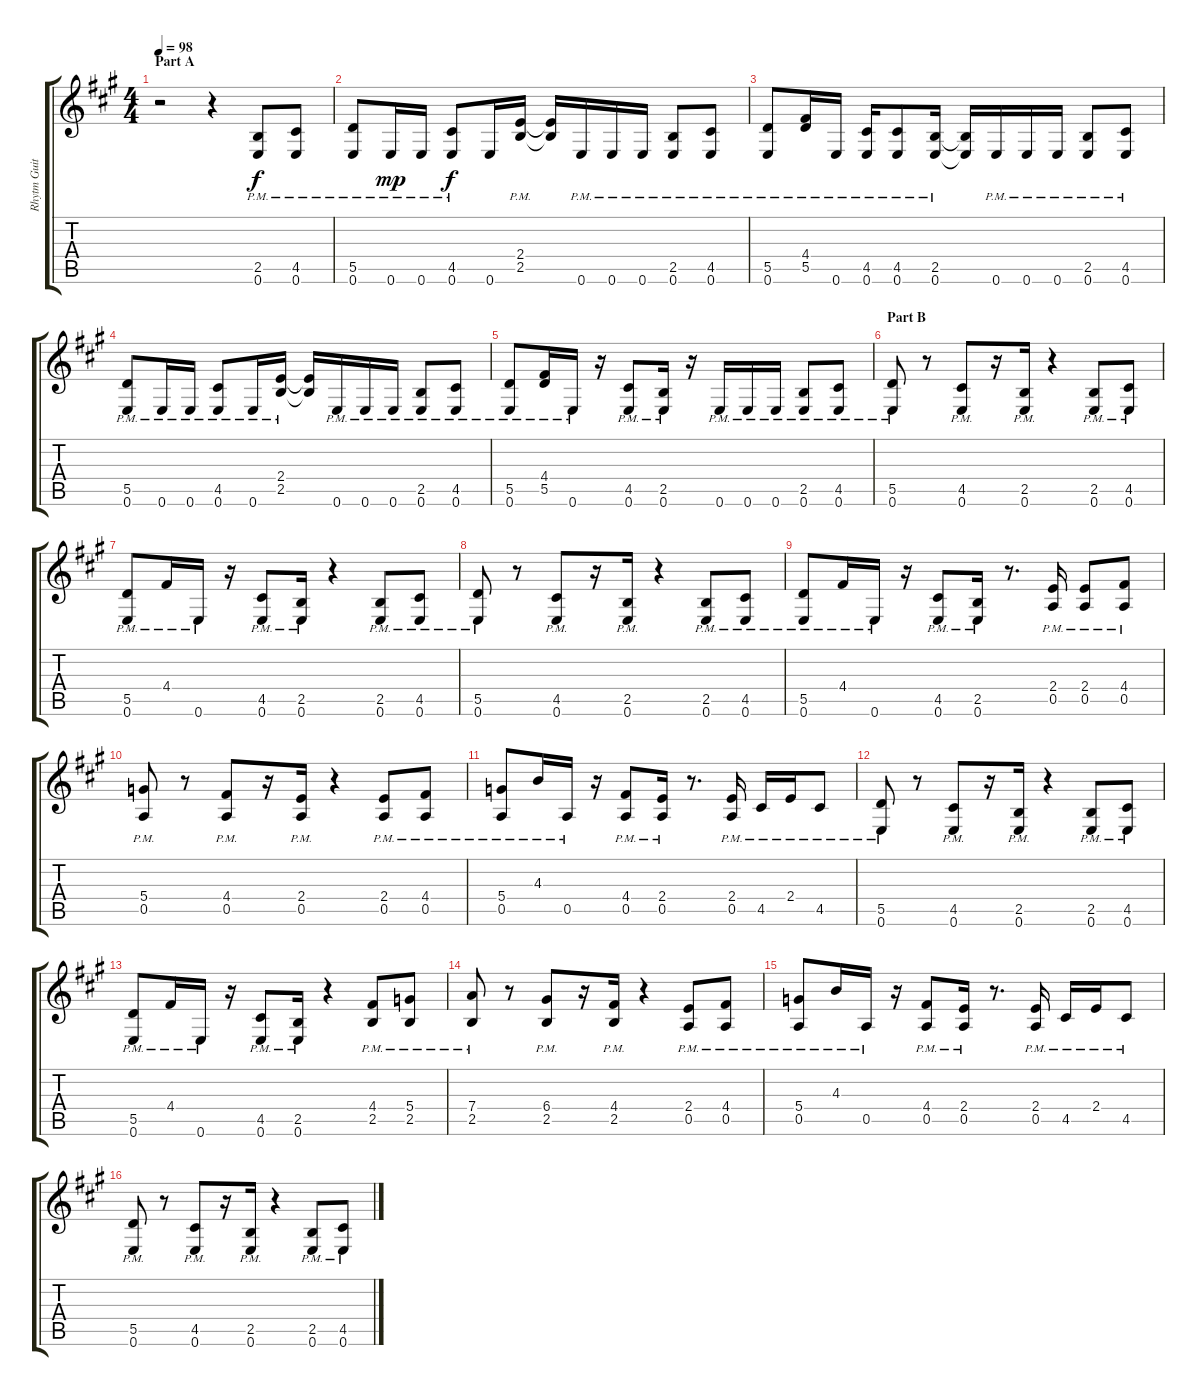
\track ("Rhytm Guitar" "Rhytm Guit") {instrument overdrivenguitar}
\staff {score tabs}
\tuning (E4 B3 G3 D3 A2 E2) {hide}
\ts (4 4)
\section ("" "Part A")
\tempo 98
\clef g2
\ks a
r.2{dy f instrument overdrivenguitar} r.4 (2.5{pm} 0.6{pm}).8 (4.5{pm} 0.6{pm}).8 |
(5.5{pm} 0.6{pm}).8 0.6{pm}.16{dy mp} 0.6{pm}.16 (4.5{pm} 0.6{pm}).8{dy f} 0.6.16 (2.4{pm} 2.5{pm}).16 (2.4{t} 2.5{t}).16 0.6{pm}.16 0.6{pm}.16 0.6{pm}.16 (2.5{pm} 0.6{pm}).8 (4.5{pm} 0.6{pm}).8 |
(5.5{pm} 0.6{pm}).8 (4.4{pm} 5.5{pm}).16 0.6{pm}.16 (4.5{pm} 0.6{pm}).16 (4.5{pm} 0.6{pm}).8 (2.5{pm} 0.6{pm}).16 (2.5{t} 0.6{t}).16 0.6{pm}.16 0.6{pm}.16 0.6{pm}.16 (2.5{pm} 0.6{pm}).8 (4.5{pm} 0.6{pm}).8 |
(5.5{pm} 0.6{pm}).8 0.6{pm}.16 0.6{pm}.16 (4.5{pm} 0.6{pm}).8 0.6{pm}.16 (2.4{pm} 2.5{pm}).16 (2.4{t} 2.5{t}).16 0.6{pm}.16 0.6{pm}.16 0.6{pm}.16 (2.5{pm} 0.6{pm}).8 (4.5{pm} 0.6{pm}).8 |
(5.5{pm} 0.6{pm}).8 (4.4{pm} 5.5{pm}).16 0.6{pm}.16 r.16 (4.5{pm} 0.6{pm}).8 (2.5{pm} 0.6{pm}).16 r.16 0.6{pm}.16 0.6{pm}.16 0.6{pm}.16 (2.5{pm} 0.6{pm}).8 (4.5{pm} 0.6{pm}).8 |
\section ("" "Part B")
(5.5{pm} 0.6{pm}).8 r.8 (4.5{pm} 0.6{pm}).8 r.16 (2.5{pm} 0.6{pm}).16 r.4 (2.5{pm} 0.6{pm}).8 (4.5{pm} 0.6{pm}).8 |
(5.5{pm} 0.6{pm}).8 4.4{pm}.16 0.6{pm}.16 r.16 (4.5{pm} 0.6{pm}).8 (2.5{pm} 0.6{pm}).16 r.4 (2.5{pm} 0.6{pm}).8 (4.5{pm} 0.6{pm}).8 |
(5.5{pm} 0.6{pm}).8 r.8 (4.5{pm} 0.6{pm}).8 r.16 (2.5{pm} 0.6{pm}).16 r.4 (2.5{pm} 0.6{pm}).8 (4.5{pm} 0.6{pm}).8 |
(5.5{pm} 0.6{pm}).8 4.4{pm}.16 0.6{pm}.16 r.16 (4.5{pm} 0.6{pm}).8 (2.5{pm} 0.6{pm}).16 r.8{d} (2.4{pm} 0.5{pm}).16 (2.4{pm} 0.5{pm}).8 (4.4{pm} 0.5{pm}).8 |
(5.4{pm} 0.5{pm}).8 r.8 (4.4{pm} 0.5{pm}).8 r.16 (2.4{pm} 0.5{pm}).16 r.4 (2.4{pm} 0.5{pm}).8 (4.4{pm} 0.5{pm}).8 |
(5.4{pm} 0.5{pm}).8 4.3{pm}.16 0.5{pm}.16 r.16 (4.4{pm} 0.5{pm}).8 (2.4{pm} 0.5{pm}).16 r.8{d} (2.4{pm} 0.5{pm}).16 4.5{pm}.16 2.4{pm}.16 4.5{pm}.8 |
(5.5{pm} 0.6{pm}).8 r.8 (4.5{pm} 0.6{pm}).8 r.16 (2.5{pm} 0.6{pm}).16 r.4 (2.5{pm} 0.6{pm}).8 (4.5{pm} 0.6{pm}).8 |
(5.5{pm} 0.6{pm}).8 4.4{pm}.16 0.6{pm}.16 r.16 (4.5{pm} 0.6{pm}).8 (2.5{pm} 0.6{pm}).16 r.4 (4.4{pm} 2.5{pm}).8 (5.4{pm} 2.5{pm}).8 |
(7.4{pm} 2.5{pm}).8 r.8 (6.4{pm} 2.5{pm}).8 r.16 (4.4{pm} 2.5{pm}).16 r.4 (2.4{pm} 0.5{pm}).8 (4.4{pm} 0.5{pm}).8 |
(5.4{pm} 0.5{pm}).8 4.3{pm}.16 0.5{pm}.16 r.16 (4.4{pm} 0.5{pm}).8 (2.4{pm} 0.5{pm}).16 r.8{d} (2.4{pm} 0.5{pm}).16 4.5{pm}.16 2.4{pm}.16 4.5{pm}.8 |
(5.5{pm} 0.6{pm}).8 r.8 (4.5{pm} 0.6{pm}).8 r.16 (2.5{pm} 0.6{pm}).16 r.4 (2.5{pm} 0.6{pm}).8 (4.5{pm} 0.6{pm}).8
